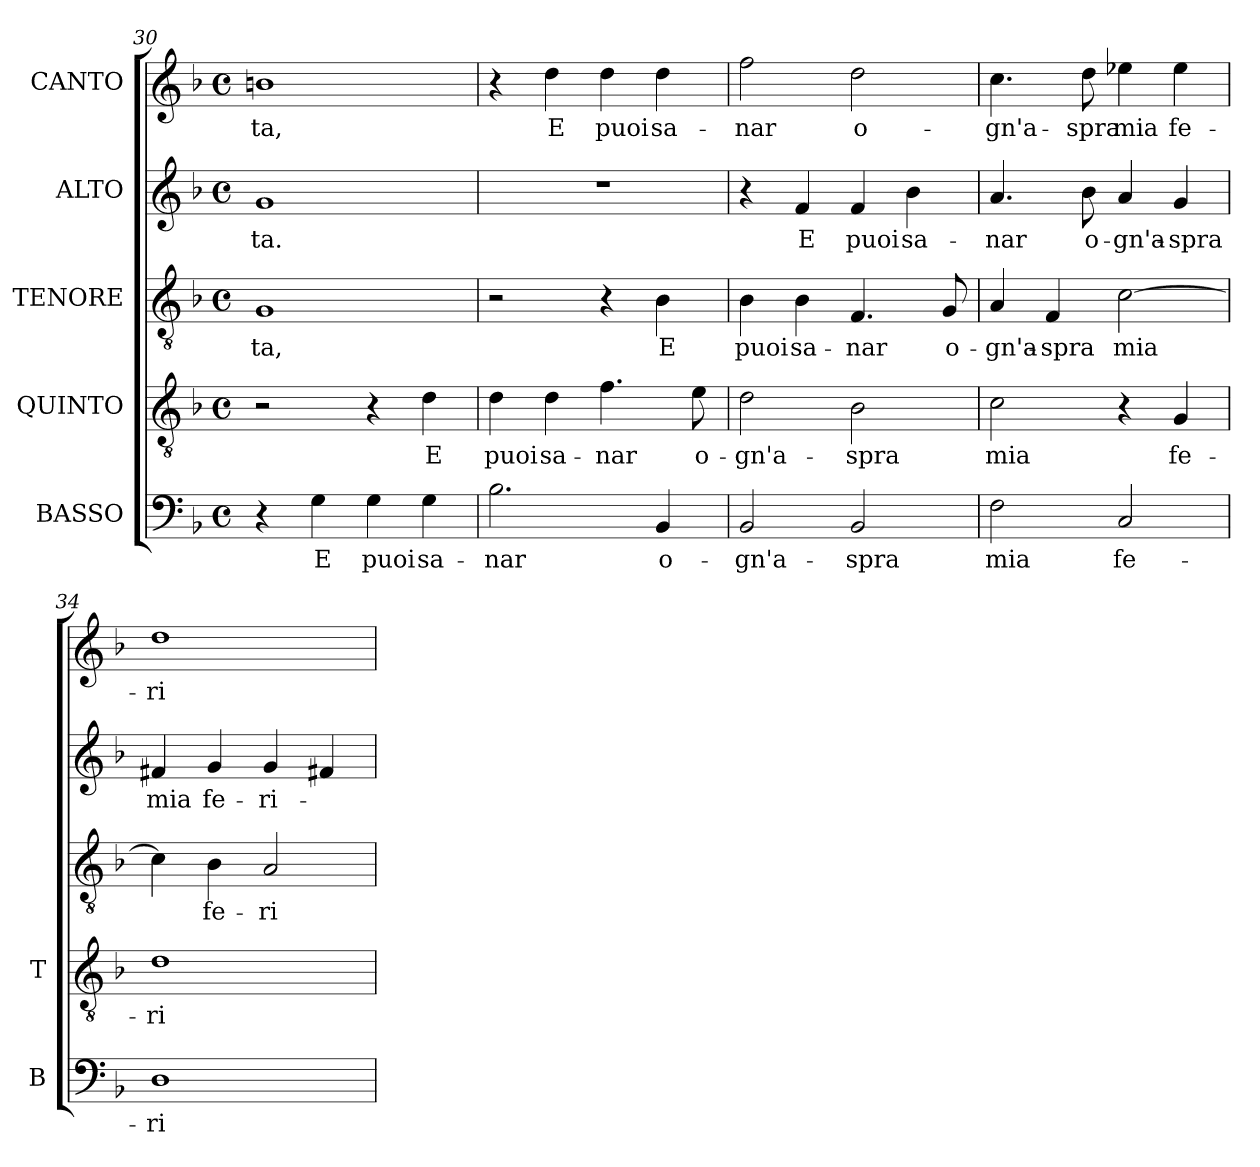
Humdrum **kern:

**kern	**text	**kern	**text	**kern	**text	**kern	**text	**kern	**text
*part5	*part5	*part4	*part4	*part3	*part3	*part2	*part2	*part1	*part1
*staff5	*staff5	*staff4	*staff4	*staff3	*staff3	*staff2	*staff2	*staff1	*staff1
*I"BASSO	*	*I"QUINTO	*	*I"TENORE	*	*I"ALTO	*	*I"CANTO	*
*I'B	*	*I'T	*	*	*	*	*	*	*
*clefF4	*	*clefGv2	*	*clefGv2	*	*clefG2	*	*clefG2	*
*	*	*ITrd7c12	*	*ITrd7c12	*	*	*	*	*
*k[b-]	*	*k[b-]	*	*k[b-]	*	*k[b-]	*	*k[b-]	*
*d:	*	*d:	*	*d:	*	*d:	*	*d:	*
*M4/4	*	*M4/4	*	*M4/4	*	*M4/4	*	*M4/4	*
*met(c)	*	*met(c)	*	*met(c)	*	*met(c)	*	*met(c)	*
=30	=30	=30	=30	=30	=30	=30	=30	=30	=30
!	!	!	!	!	!LO:LY:b:color=#000000	!	!	!	!
!	!	!	!	!	!	!	!LO:LY:b:color=#000000	!	!
!	!	!	!	!	!	!	!	!	!LO:LY:b:color=#000000
4r	.	2r	.	1GGi	-ta,	1gi	-ta.	1bni	-ta,
!	!LO:LY:b:color=#000000	!	!	!	!	!	!	!	!
4Gi\	E	.	.	.	.	.	.	.	.
!	!LO:LY:b:color=#000000	!	!	!	!	!	!	!	!
4Gi\	puoi	4r	.	.	.	.	.	.	.
!	!LO:LY:b:color=#000000	!	!	!	!	!	!	!	!
!	!	!	!LO:LY:b:color=#000000	!	!	!	!	!	!
4Gi\	sa-	4Di\	E	.	.	.	.	.	.
=31	=31	=31	=31	=31	=31	=31	=31	=31	=31
!	!LO:LY:b:color=#000000	!	!	!	!	!	!	!	!
!	!	!	!LO:LY:b:color=#000000	!	!	!	!	!	!
2.B-i\	-nar	4Di\	puoi	2r	.	1r	.	4r	.
!	!	!	!LO:LY:b:color=#000000	!	!	!	!	!	!
!	!	!	!	!	!	!	!	!	!LO:LY:b:color=#000000
.	.	4Di\	sa-	.	.	.	.	4ddi\	E
!	!	!	!LO:LY:b:color=#000000	!	!	!	!	!	!
!	!	!	!	!	!	!	!	!	!LO:LY:b:color=#000000
.	.	4.Fi\	-nar	4r	.	.	.	4ddi\	puoi
!	!LO:LY:b:color=#000000	!	!	!	!	!	!	!	!
!	!	!	!	!	!LO:LY:b:color=#000000	!	!	!	!
!	!	!	!	!	!	!	!	!	!LO:LY:b:color=#000000
4BB-i/	o-	.	.	4BB-i\	E	.	.	4ddi\	sa-
!	!	!	!LO:LY:b:color=#000000	!	!	!	!	!	!
.	.	8Ei\	o-	.	.	.	.	.	.
!!LO:LB:g=z
=32	=32	=32	=32	=32	=32	=32	=32	=32	=32
!	!LO:LY:b:color=#000000	!	!	!	!	!	!	!	!
!	!	!	!LO:LY:b:color=#000000	!	!	!	!	!	!
!	!	!	!	!	!LO:LY:b:color=#000000	!	!	!	!
!	!	!	!	!	!	!	!	!	!LO:LY:b:color=#000000
2BB-i/	-gn'a-	2Di\	-gn'a-	4BB-i\	puoi	4r	.	2ffi\	-nar
!	!	!	!	!	!LO:LY:b:color=#000000	!	!	!	!
!	!	!	!	!	!	!	!LO:LY:b:color=#000000	!	!
.	.	.	.	4BB-i\	sa-	4fi/	E	.	.
!	!LO:LY:b:color=#000000	!	!	!	!	!	!	!	!
!	!	!	!LO:LY:b:color=#000000	!	!	!	!	!	!
!	!	!	!	!	!LO:LY:b:color=#000000	!	!	!	!
!	!	!	!	!	!	!	!LO:LY:b:color=#000000	!	!
!	!	!	!	!	!	!	!	!	!LO:LY:b:color=#000000
2BB-i/	-spra	2BB-i\	-spra	4.FFi/	-nar	4fi/	puoi	2ddi\	o-
!	!	!	!	!	!	!	!LO:LY:b:color=#000000	!	!
.	.	.	.	.	.	4b-i\	sa-	.	.
!	!	!	!	!	!LO:LY:b:color=#000000	!	!	!	!
.	.	.	.	8GGi/	o-	.	.	.	.
=33	=33	=33	=33	=33	=33	=33	=33	=33	=33
!	!LO:LY:b:color=#000000	!	!	!	!	!	!	!	!
!	!	!	!LO:LY:b:color=#000000	!	!	!	!	!	!
!	!	!	!	!	!LO:LY:b:color=#000000	!	!	!	!
!	!	!	!	!	!	!	!LO:LY:b:color=#000000	!	!
!	!	!	!	!	!	!	!	!	!LO:LY:b:color=#000000
2Fi\	mia	2Ci\	mia	4AAi/	-gn'a-	4.ai/	-nar	4.cci\	-gn'a-
!	!	!	!	!	!LO:LY:b:color=#000000	!	!	!	!
.	.	.	.	4FFi/	-spra	.	.	.	.
!	!	!	!	!	!	!	!LO:LY:b:color=#000000	!	!
!	!	!	!	!	!	!	!	!	!LO:LY:b:color=#000000
.	.	.	.	.	.	8b-i\	o-	8ddi\	-spra
!	!LO:LY:b:color=#000000	!	!	!	!	!	!	!	!
!	!	!	!	!	!LO:LY:b:color=#000000	!	!	!	!
!	!	!	!	!	!	!	!LO:LY:b:color=#000000	!	!
!	!	!	!	!	!	!	!	!	!LO:LY:b:color=#000000
2Ci/	fe-	4r	.	[>2Ci\	mia	4ai/	-gn'a-	4ee-Xi\	mia
!	!	!	!LO:LY:b:color=#000000	!	!	!	!	!	!
!	!	!	!	!	!	!	!LO:LY:b:color=#000000	!	!
!	!	!	!	!	!	!	!	!	!LO:LY:b:color=#000000
.	.	4GGi/	fe-	.	.	4gi/	-spra	4ee-i\	fe-
=34	=34	=34	=34	=34	=34	=34	=34	=34	=34
!	!LO:LY:b:color=#000000	!	!	!	!	!	!	!	!
!	!	!	!LO:LY:b:color=#000000	!	!	!	!	!	!
!	!	!	!	!	!	!	!LO:LY:b:color=#000000	!	!
!	!	!	!	!	!	!	!	!	!LO:LY:b:color=#000000
1Di	-ri-	1Di	-ri-	4Ci\]	.	4f#Xi/	mia	1ddi	-ri-
!	!	!	!	!	!LO:LY:b:color=#000000	!	!	!	!
!	!	!	!	!	!	!	!LO:LY:b:color=#000000	!	!
.	.	.	.	4BB-i\	fe-	4gi/	fe-	.	.
!	!	!	!	!	!LO:LY:b:color=#000000	!	!	!	!
!	!	!	!	!	!	!	!LO:LY:b:color=#000000	!	!
.	.	.	.	2AAi/	-ri-	4gi/	-ri-	.	.
.	.	.	.	.	.	4f#Xi/	.	.	.
=	=	=	=	=	=	=	=	=	=
*-	*-	*-	*-	*-	*-	*-	*-	*-	*-
